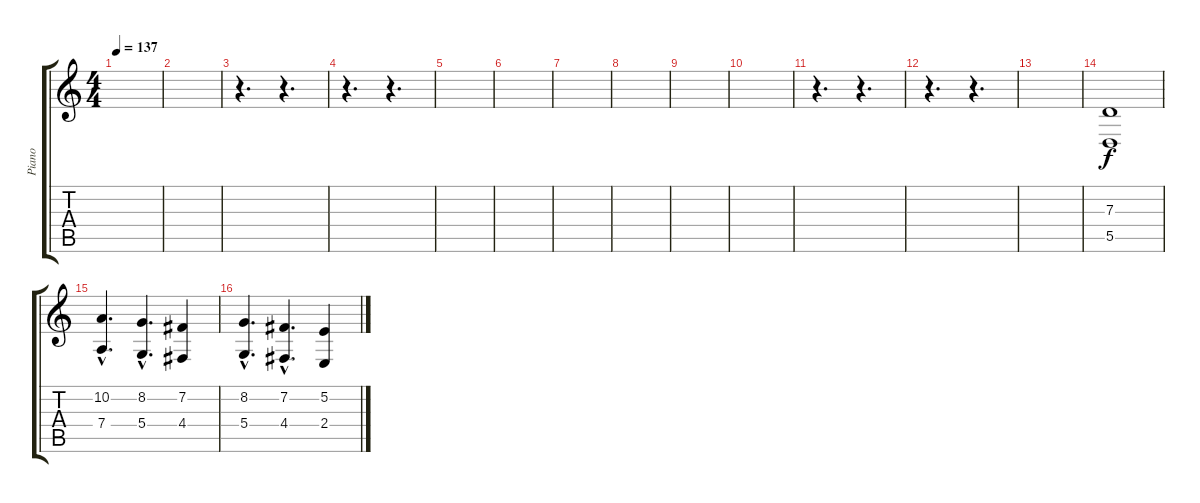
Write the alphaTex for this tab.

\track ("Piano" "Piano") {instrument acousticgrandpiano}
\staff {score tabs}
\tuning (E4 B3 G3 D3 A2 E2) {hide}
\ts (4 4)
\tempo 137
\clef g2
\ks c
|
|
r.4{d} r.4{d} |
r.4{d} r.4{d} |
|
|
|
|
|
|
r.4{d} r.4{d} |
r.4{d} r.4{d} |
|
(7.3 5.5).1{volume 12} |
(10.2{hac} 7.4{hac}).4{d} (8.2{hac} 5.4{hac}).4{d} (7.2 4.4).4 |
(8.2{hac} 5.4{hac}).4{d} (7.2{hac} 4.4{hac}).4{d} (5.2 2.4).4
